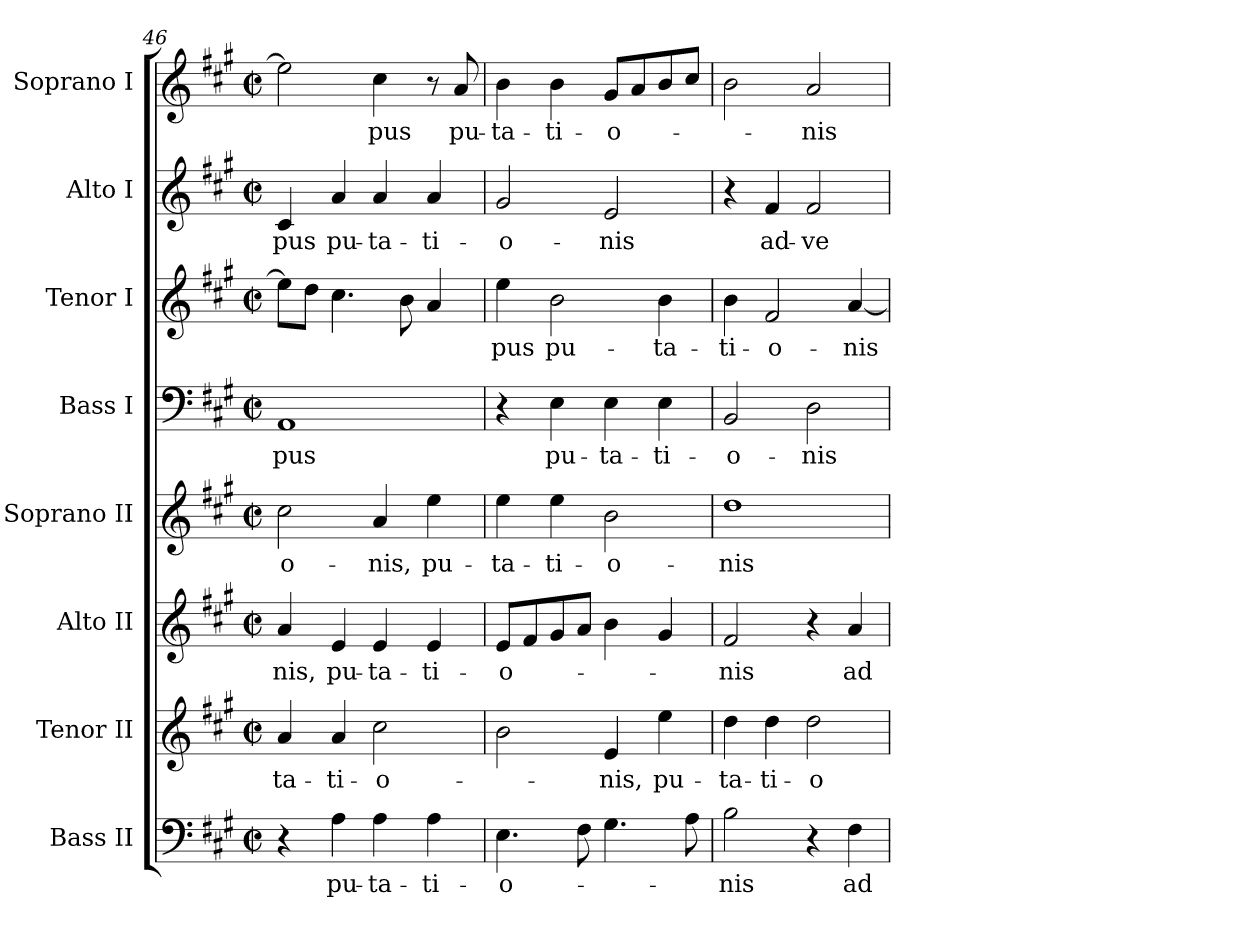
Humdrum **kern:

**kern	**text	**kern	**text	**kern	**text	**kern	**text	**kern	**text	**kern	**text	**kern	**text	**kern	**text
*part8	*part8	*part7	*part7	*part6	*part6	*part5	*part5	*part4	*part4	*part3	*part3	*part2	*part2	*part1	*part1
*staff8	*staff8	*staff7	*staff7	*staff6	*staff6	*staff5	*staff5	*staff4	*staff4	*staff3	*staff3	*staff2	*staff2	*staff1	*staff1
*I"Bass II	*	*I"Tenor II	*	*I"Alto II	*	*I"Soprano II	*	*I"Bass I	*	*I"Tenor I	*	*I"Alto I	*	*I"Soprano I	*
*I'B. II	*	*I'T. II	*	*I'A. II	*	*	*	*I'B. I	*	*I'T. I	*	*I'A. I	*	*	*
*clefF4	*	*clefG2	*	*clefG2	*	*clefG2	*	*clefF4	*	*clefG2	*	*clefG2	*	*clefG2	*
*	*	*ITrd7c12	*	*	*	*	*	*	*	*ITrd7c12	*	*	*	*	*
*k[f#c#g#]	*	*k[f#c#g#]	*	*k[f#c#g#]	*	*k[f#c#g#]	*	*k[f#c#g#]	*	*k[f#c#g#]	*	*k[f#c#g#]	*	*k[f#c#g#]	*
*A:	*	*A:	*	*A:	*	*A:	*	*A:	*	*A:	*	*A:	*	*A:	*
*M2/2	*	*M2/2	*	*M2/2	*	*M2/2	*	*M2/2	*	*M2/2	*	*M2/2	*	*M2/2	*
*met(c|)	*	*met(c|)	*	*met(c|)	*	*met(c|)	*	*met(c|)	*	*met(c|)	*	*met(c|)	*	*met(c|)	*
=46	=46	=46	=46	=46	=46	=46	=46	=46	=46	=46	=46	=46	=46	=46	=46
!	!	!	!LO:LY:b:color=#000000	!	!	!	!	!	!	!	!	!	!	!	!
!	!	!	!	!	!LO:LY:b:color=#000000	!	!	!	!	!	!	!	!	!	!
!	!	!	!	!	!	!	!LO:LY:b:color=#000000	!	!	!	!	!	!	!	!
!	!	!	!	!	!	!	!	!	!LO:LY:b:color=#000000	!	!	!	!	!	!
!	!	!	!	!	!	!	!	!	!	!	!	!	!LO:LY:b:color=#000000	!	!
4r	.	4Ai/	-ta-	4ai/	-nis,	2cc#i\	-o-	1AAi	-pus	8ei\L]	.	4c#i/	-pus	2eei\]	.
.	.	.	.	.	.	.	.	.	.	8di\J	.	.	.	.	.
!	!LO:LY:b:color=#000000	!	!	!	!	!	!	!	!	!	!	!	!	!	!
!	!	!	!LO:LY:b:color=#000000	!	!	!	!	!	!	!	!	!	!	!	!
!	!	!	!	!	!LO:LY:b:color=#000000	!	!	!	!	!	!	!	!	!	!
!	!	!	!	!	!	!	!	!	!	!	!	!	!LO:LY:b:color=#000000	!	!
4Ai\	pu-	4Ai/	-ti-	4ei/	pu-	.	.	.	.	4.c#i\	.	4ai/	pu-	.	.
!	!LO:LY:b:color=#000000	!	!	!	!	!	!	!	!	!	!	!	!	!	!
!	!	!	!LO:LY:b:color=#000000	!	!	!	!	!	!	!	!	!	!	!	!
!	!	!	!	!	!LO:LY:b:color=#000000	!	!	!	!	!	!	!	!	!	!
!	!	!	!	!	!	!	!LO:LY:b:color=#000000	!	!	!	!	!	!	!	!
!	!	!	!	!	!	!	!	!	!	!	!	!	!LO:LY:b:color=#000000	!	!
!	!	!	!	!	!	!	!	!	!	!	!	!	!	!	!LO:LY:b:color=#000000
4Ai\	-ta-	2c#i\	-o-	4ei/	-ta-	4ai/	-nis,	.	.	.	.	4ai/	-ta-	4cc#i\	-pus
.	.	.	.	.	.	.	.	.	.	8Bi\	.	.	.	.	.
!	!LO:LY:b:color=#000000	!	!	!	!	!	!	!	!	!	!	!	!	!	!
!	!	!	!	!	!LO:LY:b:color=#000000	!	!	!	!	!	!	!	!	!	!
!	!	!	!	!	!	!	!LO:LY:b:color=#000000	!	!	!	!	!	!	!	!
!	!	!	!	!	!	!	!	!	!	!	!	!	!LO:LY:b:color=#000000	!	!
4Ai\	-ti-	.	.	4ei/	-ti-	4eei\	pu-	.	.	4Ai/	.	4ai/	-ti-	8r	.
!	!	!	!	!	!	!	!	!	!	!	!	!	!	!	!LO:LY:b:color=#000000
.	.	.	.	.	.	.	.	.	.	.	.	.	.	8ai/	pu-
=47	=47	=47	=47	=47	=47	=47	=47	=47	=47	=47	=47	=47	=47	=47	=47
!	!LO:LY:b:color=#000000	!	!	!	!	!	!	!	!	!	!	!	!	!	!
!	!	!	!	!	!LO:LY:b:color=#000000	!	!	!	!	!	!	!	!	!	!
!	!	!	!	!	!	!	!LO:LY:b:color=#000000	!	!	!	!	!	!	!	!
!	!	!	!	!	!	!	!	!	!	!	!LO:LY:b:color=#000000	!	!	!	!
!	!	!	!	!	!	!	!	!	!	!	!	!	!LO:LY:b:color=#000000	!	!
!	!	!	!	!	!	!	!	!	!	!	!	!	!	!	!LO:LY:b:color=#000000
4.Ei\	-o-	2Bi\	.	8ei/L	-o-	4eei\	-ta-	4r	.	4ei\	-pus	2g#i/	-o-	4bi\	-ta-
.	.	.	.	8f#i/	.	.	.	.	.	.	.	.	.	.	.
!	!	!	!	!	!	!	!LO:LY:b:color=#000000	!	!	!	!	!	!	!	!
!	!	!	!	!	!	!	!	!	!LO:LY:b:color=#000000	!	!	!	!	!	!
!	!	!	!	!	!	!	!	!	!	!	!LO:LY:b:color=#000000	!	!	!	!
!	!	!	!	!	!	!	!	!	!	!	!	!	!	!	!LO:LY:b:color=#000000
.	.	.	.	8g#i/	.	4eei\	-ti-	4Ei\	pu-	2Bi\	pu-	.	.	4bi\	-ti-
8F#i\	.	.	.	8ai/J	.	.	.	.	.	.	.	.	.	.	.
!	!	!	!LO:LY:b:color=#000000	!	!	!	!	!	!	!	!	!	!	!	!
!	!	!	!	!	!	!	!LO:LY:b:color=#000000	!	!	!	!	!	!	!	!
!	!	!	!	!	!	!	!	!	!LO:LY:b:color=#000000	!	!	!	!	!	!
!	!	!	!	!	!	!	!	!	!	!	!	!	!LO:LY:b:color=#000000	!	!
!	!	!	!	!	!	!	!	!	!	!	!	!	!	!	!LO:LY:b:color=#000000
4.G#i\	.	4Ei/	-nis,	4bi\	.	2bi\	-o-	4Ei\	-ta-	.	.	2ei/	-nis	8g#i/L	-o-
.	.	.	.	.	.	.	.	.	.	.	.	.	.	8ai/	.
!	!	!	!LO:LY:b:color=#000000	!	!	!	!	!	!	!	!	!	!	!	!
!	!	!	!	!	!	!	!	!	!LO:LY:b:color=#000000	!	!	!	!	!	!
!	!	!	!	!	!	!	!	!	!	!	!LO:LY:b:color=#000000	!	!	!	!
.	.	4ei\	pu-	4g#i/	.	.	.	4Ei\	-ti-	4Bi\	-ta-	.	.	8bi/	.
8Ai\	.	.	.	.	.	.	.	.	.	.	.	.	.	8cc#i/J	.
=48	=48	=48	=48	=48	=48	=48	=48	=48	=48	=48	=48	=48	=48	=48	=48
!	!LO:LY:b:color=#000000	!	!	!	!	!	!	!	!	!	!	!	!	!	!
!	!	!	!LO:LY:b:color=#000000	!	!	!	!	!	!	!	!	!	!	!	!
!	!	!	!	!	!LO:LY:b:color=#000000	!	!	!	!	!	!	!	!	!	!
!	!	!	!	!	!	!	!LO:LY:b:color=#000000	!	!	!	!	!	!	!	!
!	!	!	!	!	!	!	!	!	!LO:LY:b:color=#000000	!	!	!	!	!	!
!	!	!	!	!	!	!	!	!	!	!	!LO:LY:b:color=#000000	!	!	!	!
2Bi\	-nis	4di\	-ta-	2f#i/	-nis	1ddi	-nis	2BBi/	-o-	4Bi\	-ti-	4r	.	2bi\	.
!	!	!	!LO:LY:b:color=#000000	!	!	!	!	!	!	!	!	!	!	!	!
!	!	!	!	!	!	!	!	!	!	!	!LO:LY:b:color=#000000	!	!	!	!
!	!	!	!	!	!	!	!	!	!	!	!	!	!LO:LY:b:color=#000000	!	!
.	.	4di\	-ti-	.	.	.	.	.	.	2F#i/	-o-	4f#i/	ad-	.	.
!	!	!	!LO:LY:b:color=#000000	!	!	!	!	!	!	!	!	!	!	!	!
!	!	!	!	!	!	!	!	!	!LO:LY:b:color=#000000	!	!	!	!	!	!
!	!	!	!	!	!	!	!	!	!	!	!	!	!LO:LY:b:color=#000000	!	!
!	!	!	!	!	!	!	!	!	!	!	!	!	!	!	!LO:LY:b:color=#000000
4r	.	2di\	-o-	4r	.	.	.	2Di\	-nis	.	.	2f#i/	-ve-	2ai/	-nis
!	!LO:LY:b:color=#000000	!	!	!	!	!	!	!	!	!	!	!	!	!	!
!	!	!	!	!	!LO:LY:b:color=#000000	!	!	!	!	!	!	!	!	!	!
!	!	!	!	!	!	!	!	!	!	!	!LO:LY:b:color=#000000	!	!	!	!
4F#i\	ad-	.	.	4ai/	ad-	.	.	.	.	[<4Ai/	-nis	.	.	.	.
=	=	=	=	=	=	=	=	=	=	=	=	=	=	=	=
*-	*-	*-	*-	*-	*-	*-	*-	*-	*-	*-	*-	*-	*-	*-	*-
